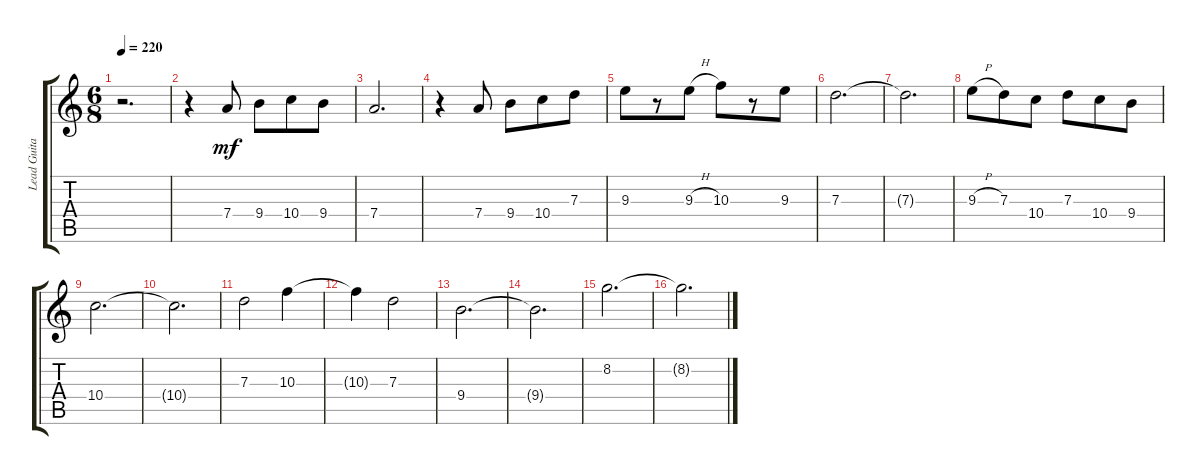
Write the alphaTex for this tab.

\track ("Lead Guitar" "Lead Guita") {instrument acousticguitarsteel}
\staff {score tabs}
\tuning (E4 B3 G3 D3 A2 E2) {hide}
\ts (6 8)
\tempo 220
\clef g2
\ks c
r.2{d dy mf} |
r.4 7.4.8 9.4.8 10.4.8 9.4.8 |
7.4.2{d} |
r.4 7.4.8 9.4.8 10.4.8 7.3.8 |
9.3.8 r.8 9.3{h}.8 10.3.8 r.8 9.3.8 |
7.3.2{d} |
7.3{t}.2{d} |
9.3{h}.8 7.3.8 10.4.8 7.3.8 10.4.8 9.4.8 |
10.4.2{d} |
10.4{t}.2{d} |
7.3.2 10.3.4 |
10.3{t}.4 7.3.2 |
9.4.2{d} |
9.4{t}.2{d} |
8.2.2{d} |
8.2{t}.2{d}
